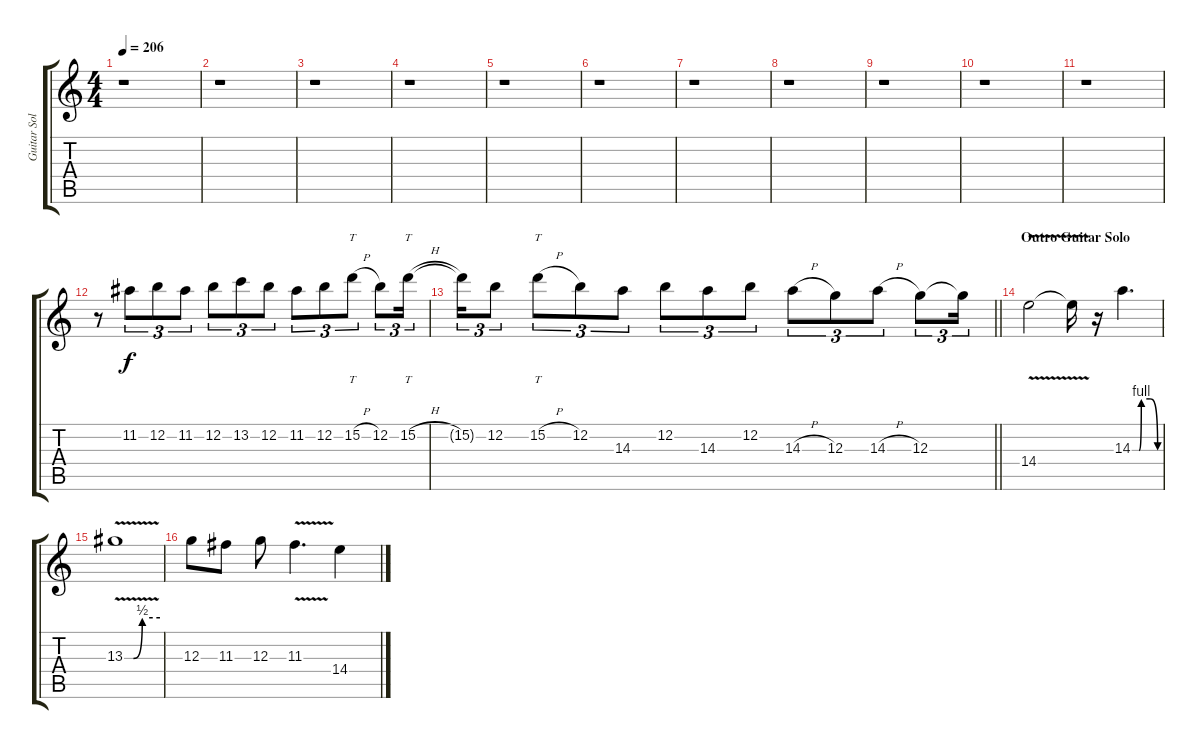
\track ("Guitar Solo" "Guitar Sol") {instrument distortionguitar}
\staff {score tabs}
\tuning (E4 B3 G3 D3 A2 E2) {hide}
\ts (4 4)
\tempo 206
\clef g2
\ks c
r.1{dy f} |
r.1 |
r.1 |
r.1 |
r.1 |
r.1 |
r.1 |
r.1 |
r.1 |
r.1 |
r.1 |
r.8 11.2.8{tu (3 2)} 12.2.8{tu (3 2)} 11.2.8{tu (3 2)} 12.2.8{tu (3 2)} 13.2.8{tu (3 2)} 12.2.8{tu (3 2)} 11.2.8{tu (3 2)} 12.2.8{tu (3 2)} 15.2{h}.8{tt tu (3 2)} 12.2.8{tu (3 2)} 15.2{h}.16{tt tu (3 2)} |
\barLineRight lightlight
15.2{t}.16{tu (3 2)} 12.2.8{tu (3 2)} 15.2{h}.8{tt tu (3 2)} 12.2.8{tu (3 2)} 14.3.8{tu (3 2)} 12.2.8{tu (3 2)} 14.3.8{tu (3 2)} 12.2.8{tu (3 2)} 14.3{h}.8{tu (3 2)} 12.3.8{tu (3 2)} 14.3{h}.8{tu (3 2)} 12.3.8{tu (3 2)} 12.3{t}.16{tu (3 2)} |
\section ("" "Outro Guitar Solo")
14.4{v}.2{volume 13} 14.4{t}.16 r.16 14.3{be (custom 0 0 15 0 20 4 39 4 56 0 60 0)}.4{d} |
13.3{be (custom 0 0 4 0 15 0 30 2 60 2) v}.1 |
12.3.8 11.3.8 12.3.8 11.3{v}.4{d} 14.4.4
